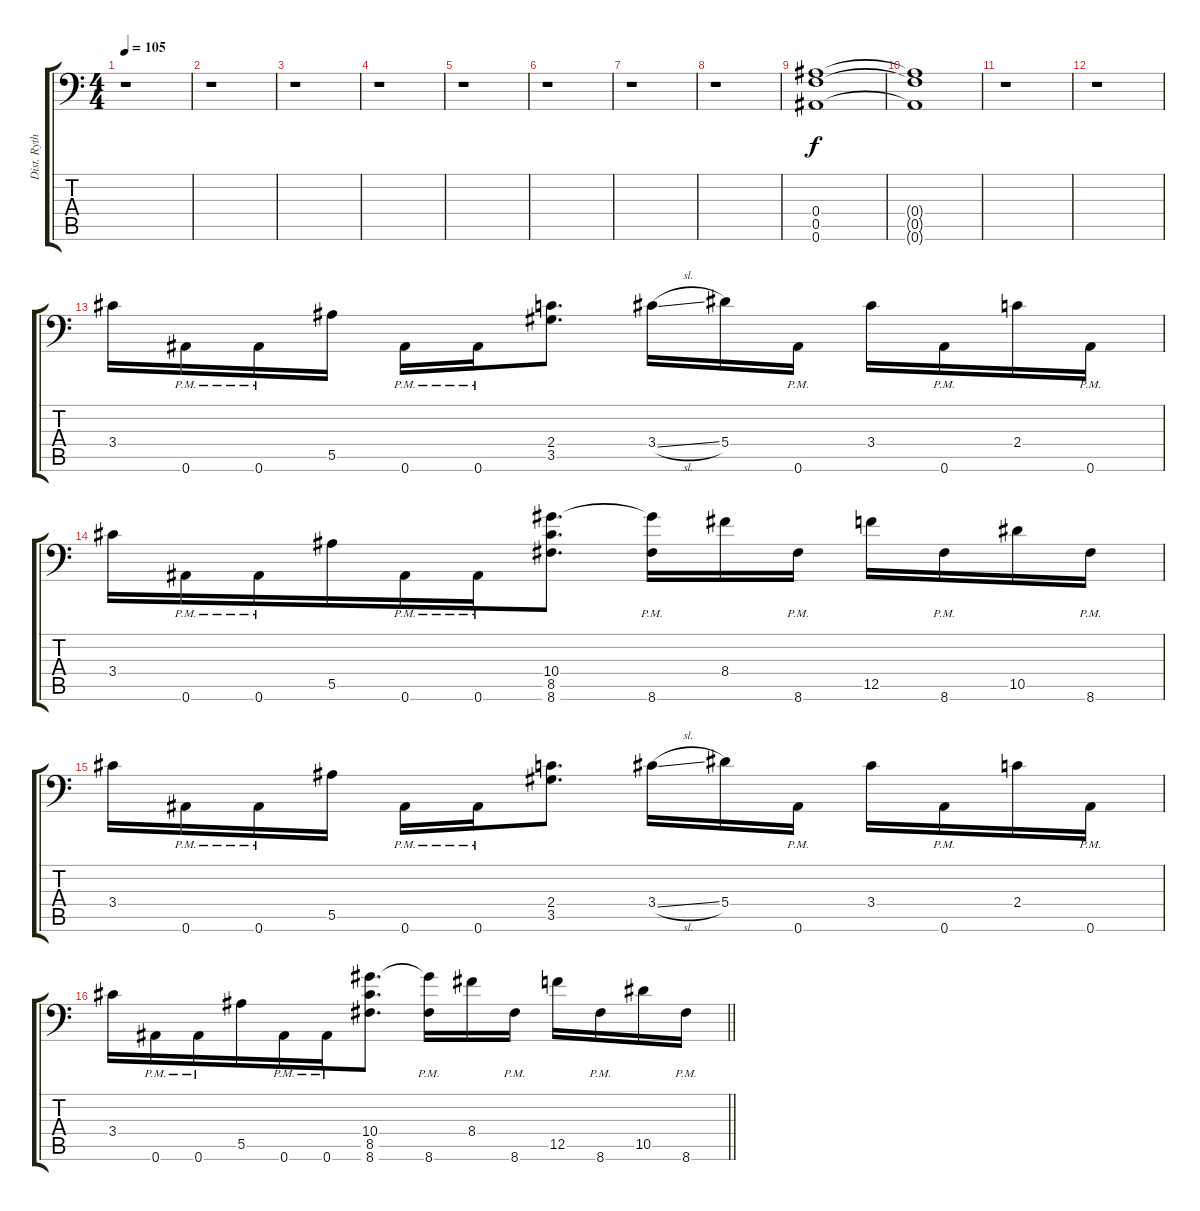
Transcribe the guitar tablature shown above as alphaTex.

\track ("Dist. Rythm Guitar 2" "Dist. Ryth") {instrument distortionguitar}
\staff {score tabs}
\tuning (C4 G3 Eb3 Bb2 F2 Bb1) {hide}
\ts (4 4)
\tempo 105
\clef f4
\ks c
r.1{dy f} |
r.1 |
r.1 |
r.1 |
r.1 |
r.1 |
r.1 |
r.1 |
(0.4 0.5 0.6).1{volume 13} |
(0.4{t} 0.5{t} 0.6{t}).1 |
r.1 |
r.1 |
3.4.16 0.6{pm}.16 0.6{pm}.16 5.5.16 0.6{pm}.16 0.6{pm}.16 (2.4 3.5).8{d} 3.4{sl}.16 5.4.16 0.6{pm}.16 3.4.16 0.6{pm}.16 2.4.16 0.6{pm}.16 |
3.4.16 0.6{pm}.16 0.6{pm}.16 5.5.16{beam merge} 0.6{pm}.16 0.6{pm}.16 (10.4 8.5 8.6).8{d} (10.4{t} 8.6{pm}).16{beam merge} 8.4.16 8.6{pm}.16 12.5.16{beam merge} 8.6{pm}.16 10.5.16 8.6{pm}.16 |
3.4.16 0.6{pm}.16 0.6{pm}.16 5.5.16 0.6{pm}.16 0.6{pm}.16 (2.4 3.5).8{d} 3.4{sl}.16 5.4.16 0.6{pm}.16 3.4.16 0.6{pm}.16 2.4.16 0.6{pm}.16 |
\barLineRight lightlight
3.4.16 0.6{pm}.16 0.6{pm}.16 5.5.16{beam merge} 0.6{pm}.16 0.6{pm}.16 (10.4 8.5 8.6).8{d} (10.4{t} 8.6{pm}).16{beam merge} 8.4.16 8.6{pm}.16 12.5.16{beam merge} 8.6{pm}.16 10.5.16 8.6{pm}.16
